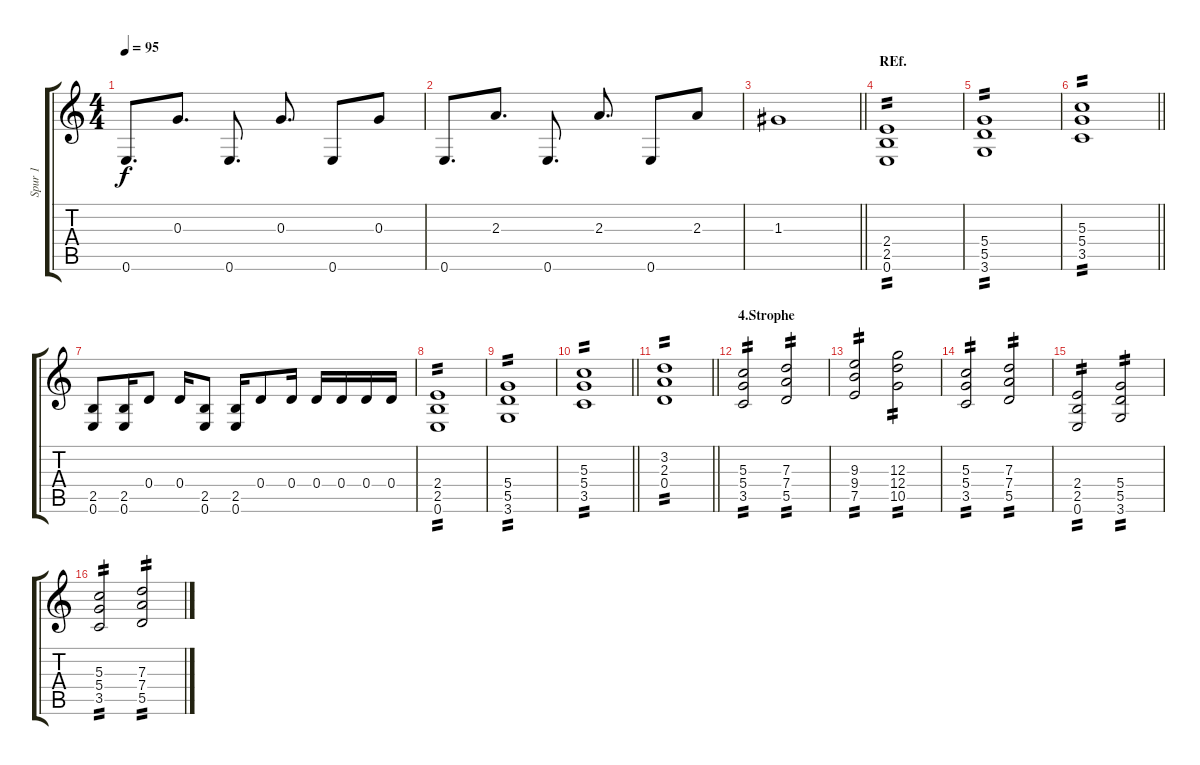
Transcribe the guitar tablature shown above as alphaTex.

\track ("Spur 1" "Spur 1") {instrument distortionguitar}
\staff {score tabs}
\tuning (E4 B3 G3 D3 A2 E2) {hide}
\ts (4 4)
\tempo 95
\clef g2
\ks c
0.6.8{d dy f} 0.3.8{d} 0.6.8{d} 0.3.8{d} 0.6.8 0.3.8 |
0.6.8{d} 2.3.8{d} 0.6.8{d} 2.3.8{d} 0.6.8 2.3.8 |
\barLineRight lightlight
1.3.1 |
\section ("" "REf.")
(2.4 2.5 0.6).1{tp 2 instrument distortionguitar} |
(5.4 5.5 3.6).1{tp 2} |
\barLineRight lightlight
(5.3 5.4 3.5).1{tp 2} |
(2.5 0.6).8 (2.5 0.6).16 0.4.8 0.4.16 (2.5 0.6).8 (2.5 0.6).16 0.4.8 0.4.16 0.4.16 0.4.16 0.4.16 0.4.16 |
(2.4 2.5 0.6).1{tp 2} |
(5.4 5.5 3.6).1{tp 2} |
\barLineRight lightlight
(5.3 5.4 3.5).1{tp 2} |
\barLineRight lightlight
(3.2 2.3 0.4).1{tp 2} |
\section ("" "4.Strophe")
(5.3 5.4 3.5).2{tp 2} (7.3 7.4 5.5).2{tp 2} |
(9.3 9.4 7.5).2{tp 2} (12.3 12.4 10.5).2{tp 2} |
(5.3 5.4 3.5).2{tp 2} (7.3 7.4 5.5).2{tp 2} |
(2.4 2.5 0.6).2{tp 2} (5.4 5.5 3.6).2{tp 2} |
(5.3 5.4 3.5).2{tp 2} (7.3 7.4 5.5).2{tp 2}
